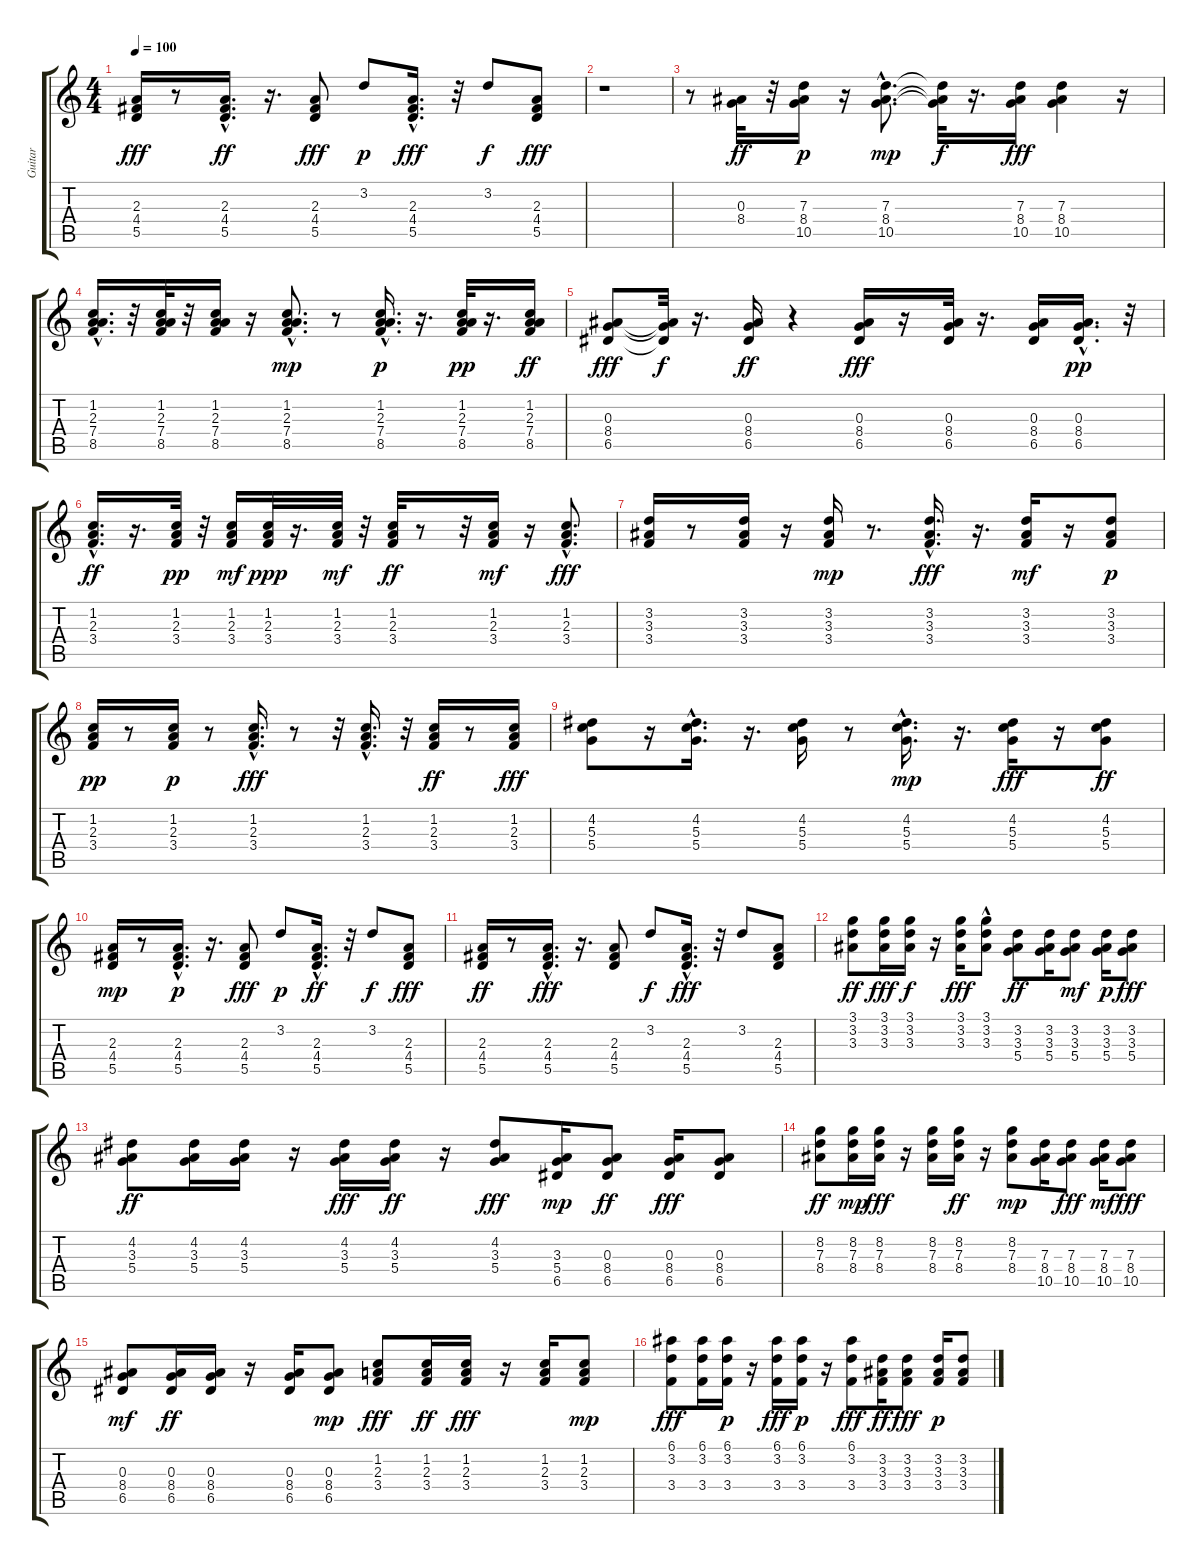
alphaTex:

\track ("Guitar" "Guitar") {instrument electricguitarmuted}
\staff {score tabs}
\tuning (E4 B3 G3 D3 A2 E2) {hide}
\ts (4 4)
\tempo 100
\clef g2
\ks c
(2.3 4.4 5.5).16{dy fff} r.8 (2.3{hac} 4.4{hac} 5.5{hac}).16{d dy ff} r.16{d} (2.3 4.4 5.5).8{dy fff} 3.2.8{dy p} (2.3{hac} 4.4{hac} 5.5{hac}).16{d dy fff} r.32 3.2.8{dy f} (2.3 4.4 5.5).8{dy fff} |
r.1 |
r.8 (0.3 8.4).32{dy ff} r.32 (7.3 8.4 10.5).16{dy p} r.16 (7.3{hac} 8.4{hac} 10.5{hac}).8{d dy mp} (7.3{t} 8.4{t} 10.5{t}).32{dy f} r.16{d} (7.3 8.4 10.5).16{dy fff} (7.3 8.4 10.5).4 r.16 |
(1.2{hac} 2.3{hac} 7.4{hac} 8.5{hac}).16{d} r.32 (1.2 2.3 7.4 8.5).32 r.32 (1.2 2.3 7.4 8.5).16 r.16 (1.2{hac} 2.3{hac} 7.4{hac} 8.5{hac}).8{d dy mp} r.8 (1.2{hac} 2.3{hac} 7.4{hac} 8.5{hac}).16{d dy p} r.16{d} (1.2 2.3 7.4 8.5).32{dy pp} r.16{d} (1.2 2.3 7.4 8.5).16{dy ff} |
(0.3 8.4 6.5).8{dy fff} (0.3{t} 8.4{t} 6.5{t}).32{dy f} r.16{d} (0.3 8.4 6.5).16{dy ff} r.4 (0.3 8.4 6.5).16{dy fff} r.16 (0.3 8.4 6.5).32 r.16{d} (0.3 8.4 6.5).16 (0.3{hac} 8.4{hac} 6.5{hac}).16{d dy pp} r.32 |
(1.2{hac} 2.3{hac} 3.4{hac}).16{d dy ff} r.16{d} (1.2 2.3 3.4).32{dy pp} r.32 (1.2 2.3 3.4).16{dy mf} (1.2 2.3 3.4).32{dy ppp} r.16{d} (1.2 2.3 3.4).32{dy mf} r.32 (1.2 2.3 3.4).32{dy ff} r.8 r.32 (1.2 2.3 3.4).16{dy mf} r.16 (1.2{hac} 2.3{hac} 3.4{hac}).8{d dy fff} |
(3.2 3.3 3.4).16 r.8 (3.2 3.3 3.4).16 r.16 (3.2 3.3 3.4).16{dy mp} r.8{d} (3.2{hac} 3.3{hac} 3.4{hac}).16{d dy fff} r.16{d} (3.2 3.3 3.4).16{dy mf} r.16 (3.2 3.3 3.4).8{dy p} |
(1.2 2.3 3.4).16{dy pp} r.8 (1.2 2.3 3.4).16{dy p} r.8 (1.2{hac} 2.3{hac} 3.4{hac}).16{d dy fff} r.8 r.32 (1.2{hac} 2.3{hac} 3.4{hac}).16{d} r.32 (1.2 2.3 3.4).16{dy ff} r.8 (1.2 2.3 3.4).16{dy fff} |
(4.2 5.3 5.4).8 r.16 (4.2{hac} 5.3{hac} 5.4{hac}).16{d} r.16{d} (4.2 5.3 5.4).16 r.8 (4.2{hac} 5.3{hac} 5.4{hac}).16{d dy mp} r.16{d} (4.2 5.3 5.4).16{dy fff} r.16 (4.2 5.3 5.4).8{dy ff} |
(2.3 4.4 5.5).16{dy mp} r.8 (2.3{hac} 4.4{hac} 5.5{hac}).16{d dy p} r.16{d} (2.3 4.4 5.5).8{dy fff} 3.2.8{dy p} (2.3{hac} 4.4{hac} 5.5{hac}).16{d dy ff} r.32 3.2.8{dy f} (2.3 4.4 5.5).8{dy fff} |
(2.3 4.4 5.5).16{dy ff} r.8 (2.3{hac} 4.4{hac} 5.5{hac}).16{d dy fff} r.16{d} (2.3 4.4 5.5).8 3.2.8{dy f} (2.3{hac} 4.4{hac} 5.5{hac}).16{d dy fff} r.32 3.2.8 (2.3 4.4 5.5).8 |
(3.1 3.2 3.3).8{dy ff} (3.1 3.2 3.3).16{dy fff} (3.1 3.2 3.3).16{dy f} r.16 (3.1 3.2 3.3).16{dy fff} (3.1{hac} 3.2 3.3).8 (3.2 3.3 5.4).8{dy ff} (3.2 3.3 5.4).16 (3.2 3.3 5.4).8{dy mf} (3.2 3.3 5.4).16{dy p} (3.2 3.3 5.4).8{dy fff} |
(4.2 3.3 5.4).8{dy ff} (4.2 3.3 5.4).16 (4.2 3.3 5.4).16 r.16 (4.2 3.3 5.4).16{dy fff} (4.2 3.3 5.4).16{dy ff} r.16 (4.2 3.3 5.4).8{dy fff} (3.3 5.4 6.5).16{dy mp} (0.3 8.4 6.5).8{dy ff} (0.3 8.4 6.5).16{dy fff} (0.3 8.4 6.5).8 |
(8.2 7.3 8.4).8{dy ff} (8.2 7.3 8.4).16{dy mp} (8.2 7.3 8.4).16{dy fff} r.16 (8.2 7.3 8.4).16 (8.2 7.3 8.4).16{dy ff} r.16 (8.2 7.3 8.4).8{dy mp} (7.3 8.4 10.5).16 (7.3 8.4 10.5).8{dy fff} (7.3 8.4 10.5).16{dy mf} (7.3 8.4 10.5).8{dy fff} |
(0.3 8.4 6.5).8{dy mf} (0.3 8.4 6.5).16{dy ff} (0.3 8.4 6.5).16 r.16 (0.3 8.4 6.5).16 (0.3 8.4 6.5).8{dy mp} (1.2 2.3 3.4).8{dy fff} (1.2 2.3 3.4).16{dy ff} (1.2 2.3 3.4).16{dy fff} r.16 (1.2 2.3 3.4).16 (1.2 2.3 3.4).8{dy mp} |
(6.1 3.2 3.4).8{dy fff} (6.1 3.2 3.4).16 (6.1 3.2 3.4).16{dy p} r.16 (6.1 3.2 3.4).16{dy fff} (6.1 3.2 3.4).16{dy p} r.16 (6.1 3.2 3.4).8{dy fff} (3.2 3.3 3.4).16{dy ff} (3.2 3.3 3.4).8{dy fff} (3.2 3.3 3.4).16{dy p} (3.2 3.3 3.4).8
